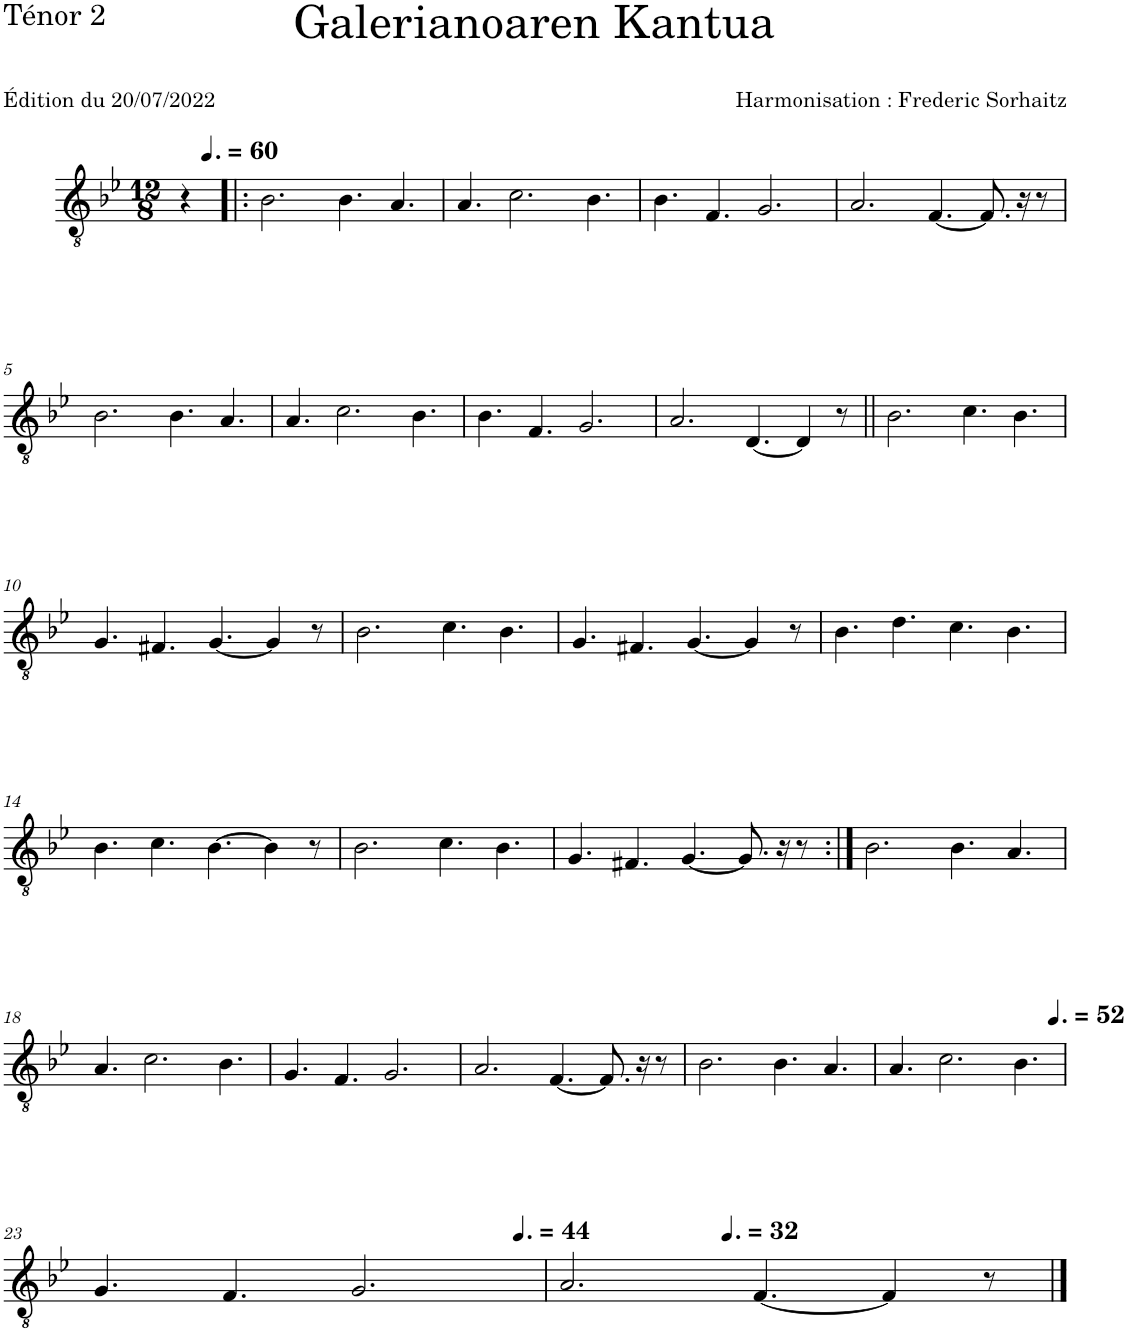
**kern
*part1
*staff1
*I"Ténor 2
*I'T.2
*clefGv2
*k[b-e-]
*M12/8
=
*^
4r	8ryy
*MM90	*
.	8ryy
*v	*v
=1!|:
2.B-\
4.B-\
4.A/
=2
4.A/
2.c\
4.B-\
=3
4.B-\
4.F/
2.G/
=4
2.A/
[4.F/
8.F/]
16r
8r
!!LO:LB:g=z
=5
2.B-\
4.B-\
4.A/
=6
4.A/
2.c\
4.B-\
=7
4.B-\
4.F/
2.G/
=8
2.A/
[4.D/
4D/]
8r
=9||
2.B-\
4.c\
4.B-\
!!LO:LB:g=z
=10
4.G/
4.F#X/
[4.G/
4G/]
8r
=11
2.B-\
4.c\
4.B-\
=12
4.G/
4.F#X/
[4.G/
4G/]
8r
=13
4.B-\
4.d\
4.c\
4.B-\
!!LO:LB:g=z
=14
4.B-\
4.c\
[4.B-\
4B-\]
8r
=15
2.B-\
4.c\
4.B-\
=16
4.G/
4.F#X/
[4.G/
8.G/]
16r
8r
=17:|!
2.B-\
4.B-\
4.A/
!!LO:LB:g=z
=18
4.A/
2.c\
4.B-\
=19
4.G/
4.F/
2.G/
=20
2.A/
[4.F/
8.F/]
16r
8r
=21
2.B-\
4.B-\
4.A/
=22
*^
4.A/	1ryy
2.c\	.
.	4.ryy
4.B-\	.
*MM78	*
.	8ryy
!!LO:LB:g=z	!!
=23	=23
4.G/	1ryy
4.F/	.
2.G/	.
.	4.ryy
*MM66	*
.	8ryy
=24	=24
2.A/	2ryy
.	8ryy
*MM48	*
.	2..ryy
[4.F/	.
4F/]	.
8r	.
*v	*v
==
*-
